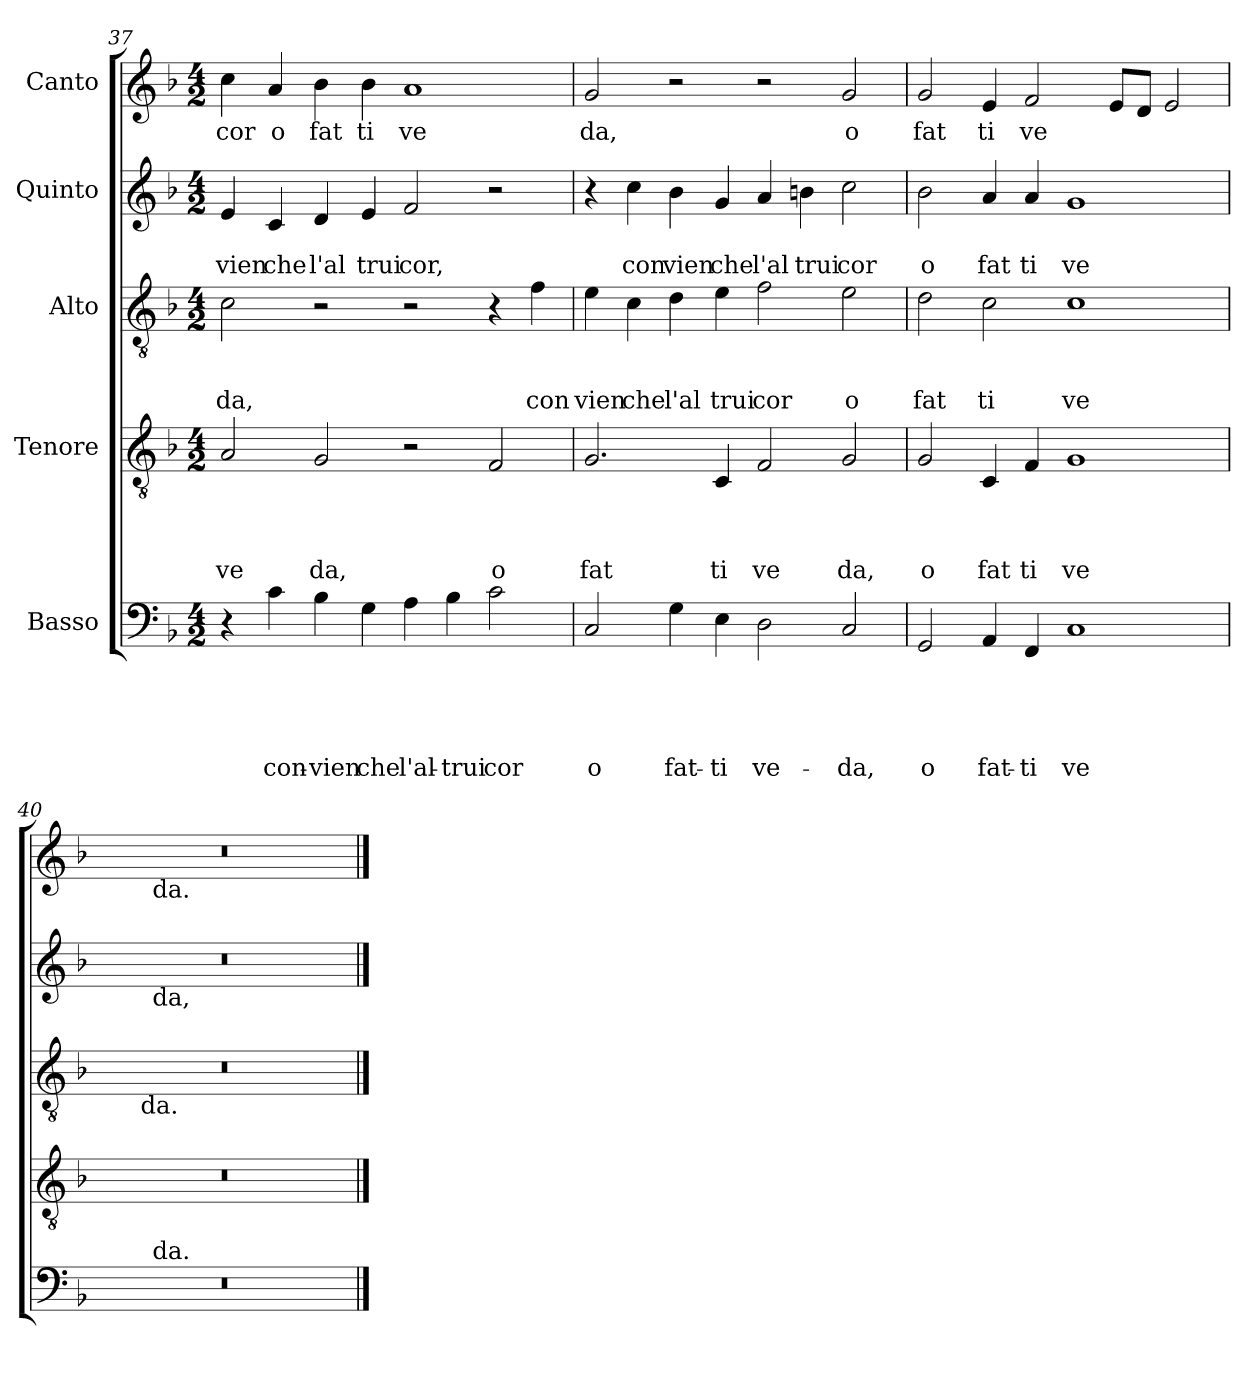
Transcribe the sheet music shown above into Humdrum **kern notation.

**kern	**text	**text	**text	**text	**text	**kern	**text	**text	**text	**text	**kern	**text	**text	**text	**kern	**text	**text	**kern	**text
*part5	*part5	*part5	*part5	*part5	*part5	*part4	*part4	*part4	*part4	*part4	*part3	*part3	*part3	*part3	*part2	*part2	*part2	*part1	*part1
*staff5	*staff5	*staff5	*staff5	*staff5	*staff5	*staff4	*staff4	*staff4	*staff4	*staff4	*staff3	*staff3	*staff3	*staff3	*staff2	*staff2	*staff2	*staff1	*staff1
*I"Basso	*	*	*	*	*	*I"Tenore	*	*	*	*	*I"Alto	*	*	*	*I"Quinto	*	*	*I"Canto	*
*clefF4	*	*	*	*	*	*clefGv2	*	*	*	*	*clefGv2	*	*	*	*clefG2	*	*	*clefG2	*
*k[b-]	*	*	*	*	*	*k[b-]	*	*	*	*	*k[b-]	*	*	*	*k[b-]	*	*	*k[b-]	*
*F:	*	*	*	*	*	*F:	*	*	*	*	*F:	*	*	*	*F:	*	*	*F:	*
*M4/2	*	*	*	*	*	*M4/2	*	*	*	*	*M4/2	*	*	*	*M4/2	*	*	*M4/2	*
=37	=37	=37	=37	=37	=37	=37	=37	=37	=37	=37	=37	=37	=37	=37	=37	=37	=37	=37	=37
!	!	!	!	!	!	!	!	!	!	!LO:LY:b	!	!	!	!LO:LY:b	!	!	!LO:LY:b	!	!LO:LY:b
4r	.	.	.	.	.	2A/	.	.	.	ve	2c\	.	.	da,	4e/	.	vien	4cc\	cor
!	!	!	!	!	!LO:LY:b	!	!	!	!	!	!	!	!	!	!	!	!LO:LY:b	!	!LO:LY:b
4c\	.	.	.	.	con-	.	.	.	.	.	.	.	.	.	4c/	.	che	4a/	o
!	!	!	!	!	!LO:LY:b	!	!	!	!	!LO:LY:b	!	!	!	!	!	!	!LO:LY:b	!	!LO:LY:b
4B-\	.	.	.	.	-vien	2G/	.	.	.	da,	2r	.	.	.	4d/	.	l'al	4b-\	fat
!	!	!	!	!	!LO:LY:b	!	!	!	!	!	!	!	!	!	!	!	!LO:LY:b	!	!LO:LY:b
4G\	.	.	.	.	che	.	.	.	.	.	.	.	.	.	4e/	.	trui	4b-\	ti
!	!	!	!	!	!LO:LY:b	!	!	!	!	!	!	!	!	!	!	!	!LO:LY:b	!	!LO:LY:b
4A\	.	.	.	.	l'al-	2r	.	.	.	.	2r	.	.	.	2f/	.	cor,	1a	ve
!	!	!	!	!	!LO:LY:b	!	!	!	!	!	!	!	!	!	!	!	!	!	!
4B-\	.	.	.	.	-trui	.	.	.	.	.	.	.	.	.	.	.	.	.	.
!	!	!	!	!	!LO:LY:b	!	!	!	!	!LO:LY:b	!	!	!	!	!	!	!	!	!
2c\	.	.	.	.	cor	2F/	.	.	.	o	4r	.	.	.	2r	.	.	.	.
!	!	!	!	!	!	!	!	!	!	!	!	!	!	!LO:LY:b	!	!	!	!	!
.	.	.	.	.	.	.	.	.	.	.	4f\	.	.	con	.	.	.	.	.
=38	=38	=38	=38	=38	=38	=38	=38	=38	=38	=38	=38	=38	=38	=38	=38	=38	=38	=38	=38
!	!	!	!	!	!LO:LY:b	!	!	!	!	!LO:LY:b	!	!	!	!LO:LY:b	!	!	!	!	!LO:LY:b
2C/	.	.	.	.	o	2.G/	.	.	.	fat	4e\	.	.	vien	4r	.	.	2g/	da,
!	!	!	!	!	!	!	!	!	!	!	!	!	!	!LO:LY:b	!	!	!LO:LY:b	!	!
.	.	.	.	.	.	.	.	.	.	.	4c\	.	.	che	4cc\	.	con	.	.
!	!	!	!	!	!LO:LY:b	!	!	!	!	!	!	!	!	!LO:LY:b	!	!	!LO:LY:b	!	!
4G\	.	.	.	.	fat-	.	.	.	.	.	4d\	.	.	l'al	4b-\	.	vien	2r	.
!	!	!	!	!	!LO:LY:b	!	!	!	!	!LO:LY:b	!	!	!	!LO:LY:b	!	!	!LO:LY:b	!	!
4E\	.	.	.	.	-ti	4C/	.	.	.	ti	4e\	.	.	trui	4g/	.	che	.	.
!	!	!	!	!	!LO:LY:b	!	!	!	!	!LO:LY:b	!	!	!	!LO:LY:b	!	!	!LO:LY:b	!	!
2D\	.	.	.	.	ve-	2F/	.	.	.	ve	2f\	.	.	cor	4a/	.	l'al	2r	.
!	!	!	!	!	!	!	!	!	!	!	!	!	!	!	!	!	!LO:LY:b	!	!
.	.	.	.	.	.	.	.	.	.	.	.	.	.	.	4bn\	.	trui	.	.
!	!	!	!	!	!LO:LY:b	!	!	!	!	!LO:LY:b	!	!	!	!LO:LY:b	!	!	!LO:LY:b	!	!LO:LY:b
2C/	.	.	.	.	-da,	2G/	.	.	.	da,	2e\	.	.	o	2cc\	.	cor	2g/	o
=39	=39	=39	=39	=39	=39	=39	=39	=39	=39	=39	=39	=39	=39	=39	=39	=39	=39	=39	=39
!	!	!	!	!	!LO:LY:b	!	!	!	!	!LO:LY:b	!	!	!	!LO:LY:b	!	!	!LO:LY:b	!	!LO:LY:b
2GG/	.	.	.	.	o	2G/	.	.	.	o	2d\	.	.	fat	2b-\	.	o	2g/	fat
!	!	!	!	!	!LO:LY:b	!	!	!	!	!LO:LY:b	!	!	!	!LO:LY:b	!	!	!LO:LY:b	!	!LO:LY:b
4AA/	.	.	.	.	fat-	4C/	.	.	.	fat	2c\	.	.	ti	4a/	.	fat	4e/	ti
!	!	!	!	!	!LO:LY:b	!	!	!	!	!LO:LY:b	!	!	!	!	!	!	!LO:LY:b	!	!LO:LY:b
4FF/	.	.	.	.	-ti	4F/	.	.	.	ti	.	.	.	.	4a/	.	ti	2f/	ve
!	!	!	!	!	!LO:LY:b	!	!	!	!	!LO:LY:b	!	!	!	!LO:LY:b	!	!	!LO:LY:b	!	!
1C	.	.	.	.	ve-	1G	.	.	.	ve	1c	.	.	ve	1g	.	ve	.	.
.	.	.	.	.	.	.	.	.	.	.	.	.	.	.	.	.	.	8e/L	.
.	.	.	.	.	.	.	.	.	.	.	.	.	.	.	.	.	.	8d/J	.
.	.	.	.	.	.	.	.	.	.	.	.	.	.	.	.	.	.	2e/	.
=40	=40	=40	=40	=40	=40	=40	=40	=40	=40	=40	=40	=40	=40	=40	=40	=40	=40	=40	=40
*^	*	*	*	*	*	*	*	*	*	*	*^	*	*	*	*^	*	*	*^	*
0r	4ryy	.	.	.	.	.	0r	.	.	.	.	0r	4ryy	.	.	.	0r	4ryy	.	.	0r	4ryy	.
!	!	!	!	!	!	!	!	!	!	!	!	!	!LO:TX:b:t=da.	!	!	!	!	!	!	!	!	!	!
.	32ryy	.	.	.	.	.	.	.	.	.	.	.	1..ryy	.	.	.	.	32ryy	.	.	.	32ryy	.
!	!	!	!	!	!	!	!	!	!	!	!	!	!	!	!	!	!	!	!	!	!	!LO:TX:b:t=da.	!
!	!	!	!	!	!	!	!	!	!	!	!	!	!	!	!	!	!	!LO:TX:b:t=da,	!	!	!	!	!
!	!LO:TX:a:t=da.	!	!	!	!	!	!	!	!	!	!	!	!	!	!	!	!	!	!	!	!	!	!
.	1ryy	.	.	.	.	.	.	.	.	.	.	.	.	.	.	.	.	1ryy	.	.	.	1ryy	.
.	2ryy	.	.	.	.	.	.	.	.	.	.	.	.	.	.	.	.	2ryy	.	.	.	2ryy	.
.	8..ryy	.	.	.	.	.	.	.	.	.	.	.	.	.	.	.	.	8..ryy	.	.	.	8..ryy	.
*	*	*	*	*	*	*	*	*	*	*	*	*v	*v	*	*	*	*	*	*	*	*v	*v	*
*v	*v	*	*	*	*	*	*	*	*	*	*	*	*	*	*	*v	*v	*	*	*	*
==	==	==	==	==	==	==	==	==	==	==	==	==	==	==	==	==	==	==	==
*-	*-	*-	*-	*-	*-	*-	*-	*-	*-	*-	*-	*-	*-	*-	*-	*-	*-	*-	*-
